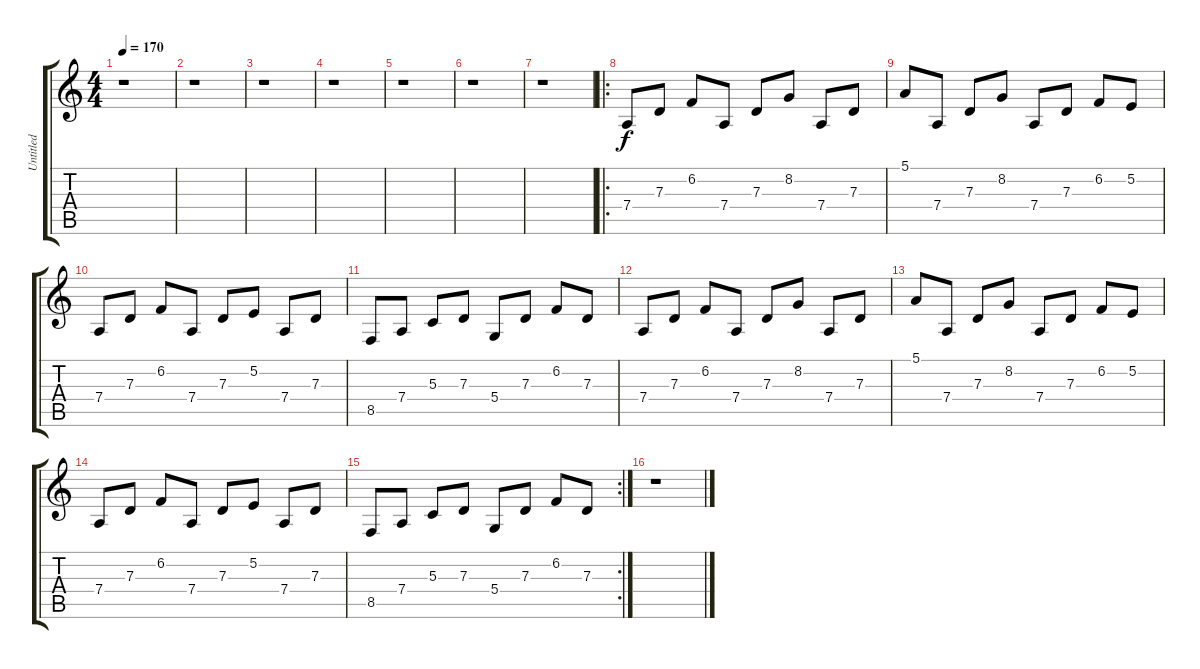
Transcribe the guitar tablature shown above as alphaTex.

\track ("Untitled" "Untitled") {instrument vibraphone}
\staff {score tabs}
\tuning (E4 B3 G3 D3 A2 E2) {hide}
\ts (4 4)
\tempo 170
\clef g2
\ks c
r.1{dy f} |
r.1 |
r.1 |
r.1 |
r.1 |
r.1 |
r.1 |
\ro
7.4.8 7.3.8 6.2.8 7.4.8 7.3.8 8.2.8 7.4.8 7.3.8 |
5.1.8 7.4.8 7.3.8 8.2.8 7.4.8 7.3.8 6.2.8 5.2.8 |
7.4.8 7.3.8 6.2.8 7.4.8 7.3.8 5.2.8 7.4.8 7.3.8 |
8.5.8 7.4.8 5.3.8 7.3.8 5.4.8 7.3.8 6.2.8 7.3.8 |
7.4.8 7.3.8 6.2.8 7.4.8 7.3.8 8.2.8 7.4.8 7.3.8 |
5.1.8 7.4.8 7.3.8 8.2.8 7.4.8 7.3.8 6.2.8 5.2.8 |
7.4.8 7.3.8 6.2.8 7.4.8 7.3.8 5.2.8 7.4.8 7.3.8 |
\rc 2
8.5.8 7.4.8 5.3.8 7.3.8 5.4.8 7.3.8 6.2.8 7.3.8 |
r.1
